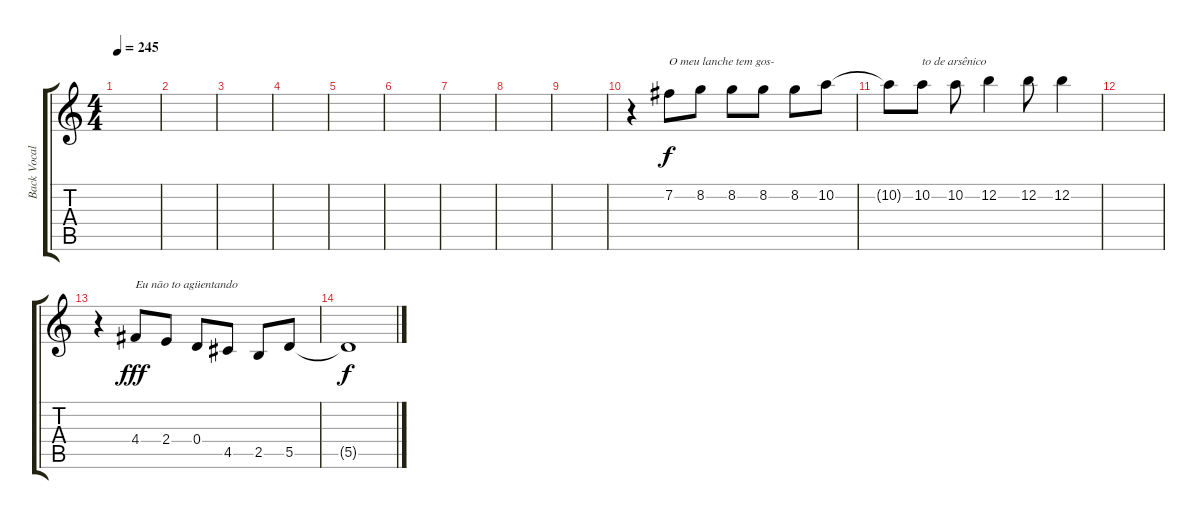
\track ("Back Vocal" "Back Vocal") {instrument lead2sawtooth}
\staff {score tabs}
\tuning (E5 B4 G4 D4 A3 E3) {hide}
\ts (4 4)
\tempo 245
\clef g2
\ks c
|
|
|
|
|
|
|
|
|
r.4 7.2.8{txt "O meu lanche tem gos-"} 8.2.8 8.2.8 8.2.8 8.2.8 10.2.8 |
10.2{t}.8 10.2.8{txt "to de arsênico"} 10.2.8 12.2.4 12.2.8 12.2.4 |
|
r.4 4.4.8{txt "Eu não to agüentando" dy fff} 2.4.8 0.4.8 4.5.8 2.5.8 5.5.8 |
5.5{t}.1{dy f}
